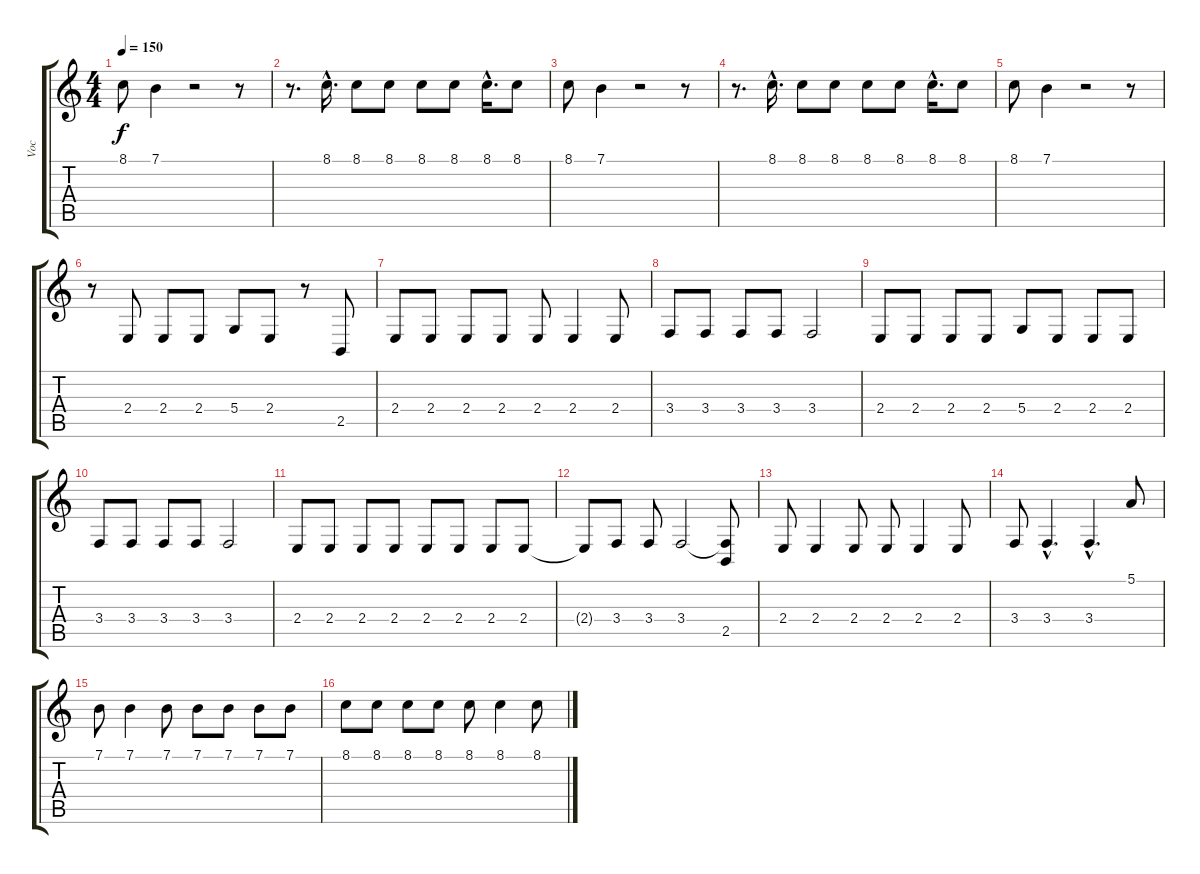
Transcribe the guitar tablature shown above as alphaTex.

\track ("Voc" "Voc") {instrument voiceoohs}
\staff {score tabs}
\tuning (E4 B3 G3 D3 A2 E2) {hide}
\ts (4 4)
\tempo 150
\clef g2
\ks c
8.1.8{dy f} 7.1.4 r.2 r.8 |
r.8{d} 8.1{hac}.16{d} 8.1.8 8.1.8 8.1.8 8.1.8 8.1{hac}.16{d} 8.1.8 |
8.1.8 7.1.4 r.2 r.8 |
r.8{d} 8.1{hac}.16{d} 8.1.8 8.1.8 8.1.8 8.1.8 8.1{hac}.16{d} 8.1.8 |
8.1.8 7.1.4 r.2 r.8 |
r.8 2.4.8 2.4.8 2.4.8 5.4.8 2.4.8 r.8 2.5.8 |
2.4.8 2.4.8 2.4.8 2.4.8 2.4.8 2.4.4 2.4.8 |
3.4.8 3.4.8 3.4.8 3.4.8 3.4.2 |
2.4.8 2.4.8 2.4.8 2.4.8 5.4.8 2.4.8 2.4.8 2.4.8 |
3.4.8 3.4.8 3.4.8 3.4.8 3.4.2 |
2.4.8 2.4.8 2.4.8 2.4.8 2.4.8 2.4.8 2.4.8 2.4.8 |
2.4{t}.8 3.4.8 3.4.8 3.4.2 (3.4{t} 2.5).8 |
2.4.8 2.4.4 2.4.8 2.4.8 2.4.4 2.4.8 |
3.4.8 3.4{hac}.4{d} 3.4{hac}.4{d} 5.1.8 |
7.1.8 7.1.4 7.1.8 7.1.8 7.1.8 7.1.8 7.1.8 |
8.1.8 8.1.8 8.1.8 8.1.8 8.1.8 8.1.4 8.1.8
